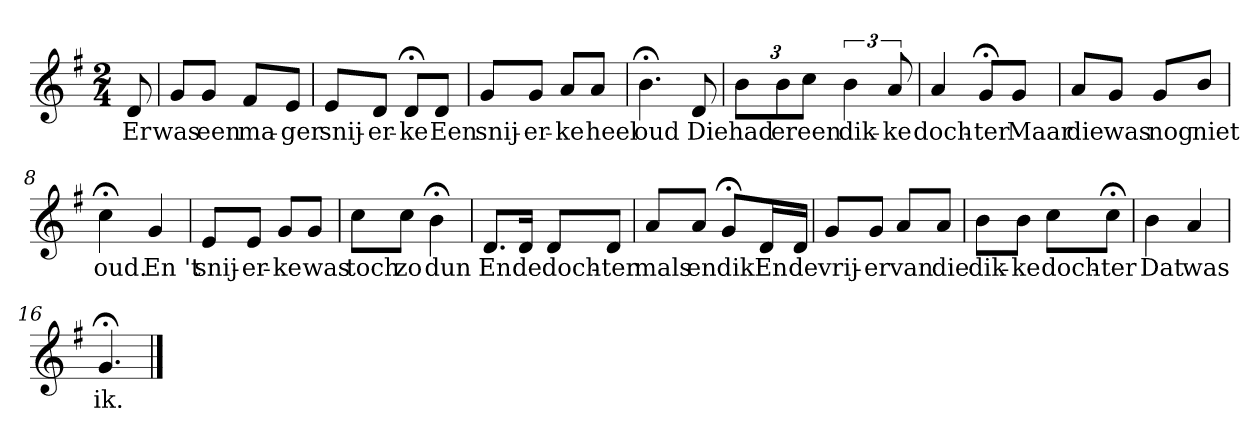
**kern	**text
*part1	*part1
*staff1	*staff1
*k[f#]	*
*G:	*
*M2/4	*
*MM120	*
=	=
8d	Er
=1	=1
8gL	was
8gJ	een
8f#L	ma-
8eJ	-ger
=2	=2
8eL	snij-
8dJ	-er-
8d;<L	-ke
8dJ	Een
=3	=3
8gL	snij-
8gJ	-er-
8aL	-ke
8aJ	heel
=4	=4
4.b;<	oud
8d	Die
=5	=5
12bL	had
12b	er
12ccJ	een
6b	dik-
12a	-ke
=6	=6
4a	doch-
8g;<L	-ter
8gJ	Maar
=7	=7
8aL	die
8gJ	was
8gL	nog
8bJ	niet
=8	=8
4cc;<	oud.
4g	En 't
=9	=9
8eL	snij-
8eJ	-er-
8gL	-ke
8gJ	was
=10	=10
8ccL	toch
8ccJ	zo
4b;<	dun
=11	=11
8.dL	En
16dJk	de
8dL	doch-
8dJ	-ter
=12	=12
8aL	mals
8aJ	en
8g;<L	dik
16dL	En
16dJJ	de
=13	=13
8gL	vrij-
8gJ	-er
8aL	van
8aJ	die
=14	=14
8bL	dik-
8bJ	-ke
8ccL	doch-
8cc;<J	-ter
=15	=15
4b	Dat
4a	was
=16	=16
4.g;<	ik.
==	==
*-	*-
